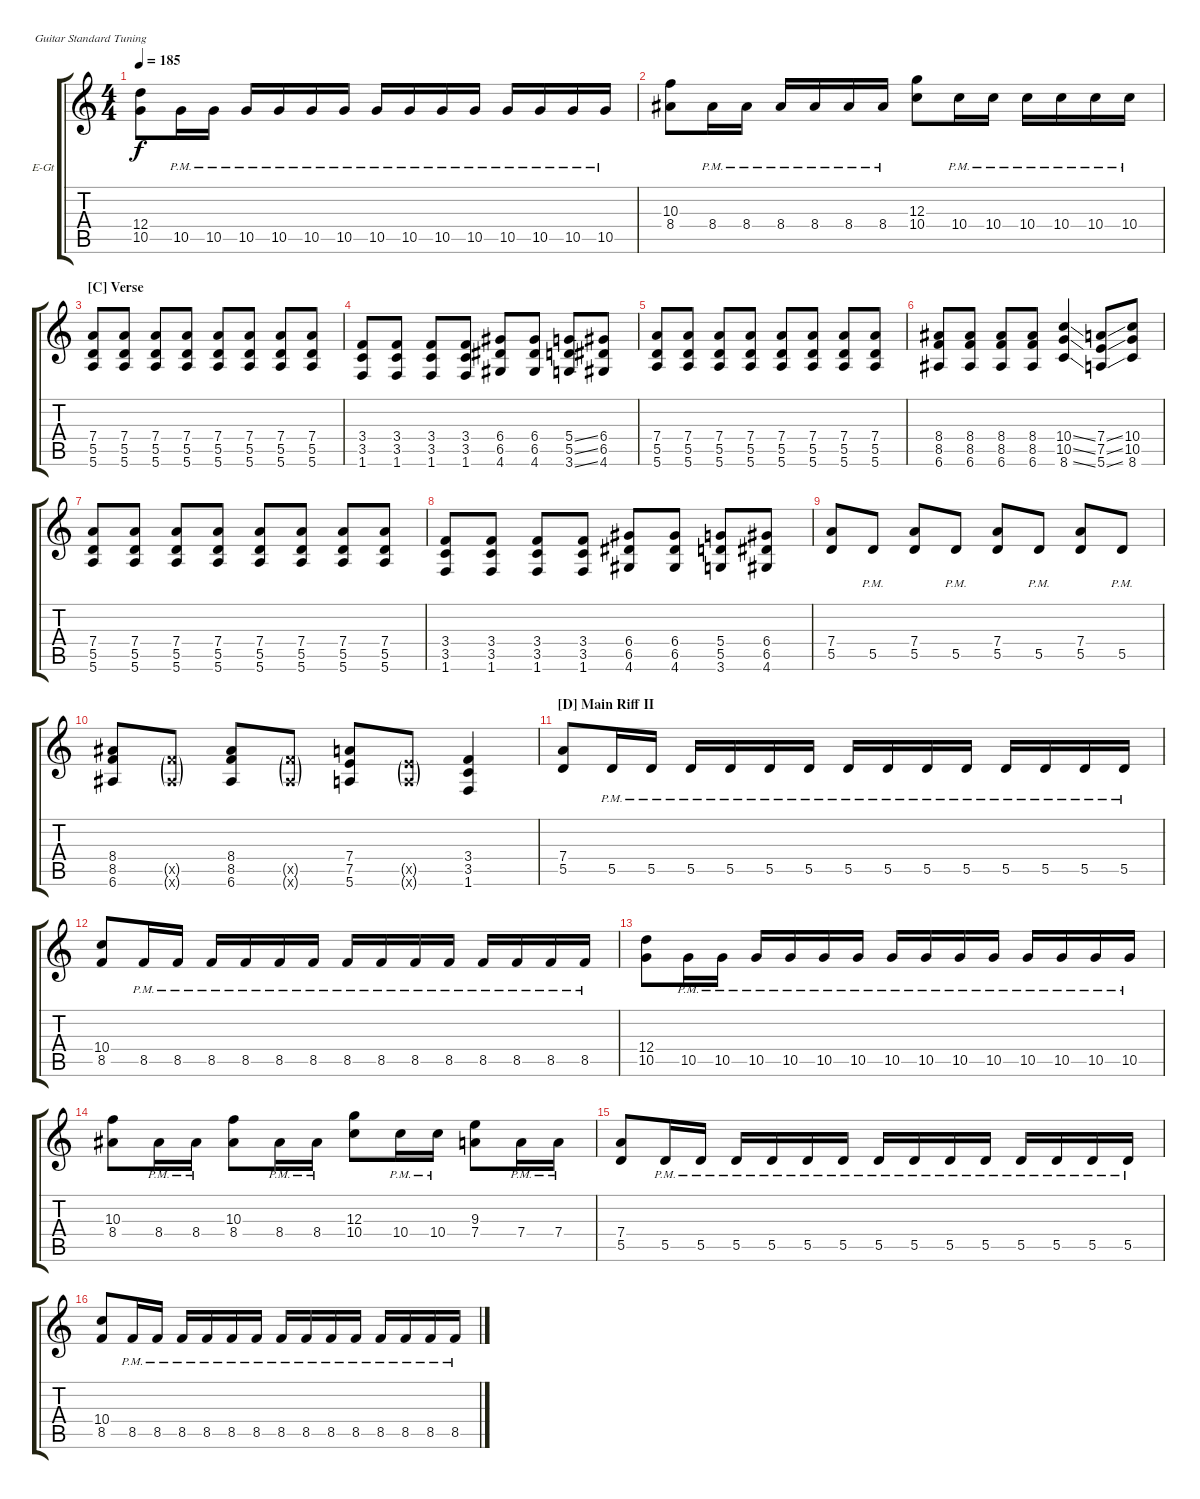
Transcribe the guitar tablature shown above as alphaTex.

\defaultSystemsLayout 4
\bracketExtendMode groupsimilarinstruments
\firstSystemTrackNameOrientation horizontal
\otherSystemsTrackNameOrientation horizontal
\track ("Standard Tuning Arr." "E-Gt") {mute instrument electricguitarclean}
\staff {score tabs}
\tuning (E4 B3 G3 D3 A2 E2)
\ts (4 4)
\tempo 185
\clef g2
\scale
0.333333
\ks c
(12.4 10.5).8{dy f} 10.5{pm}.16 10.5{pm}.16 10.5{pm}.16 10.5{pm}.16 10.5{pm}.16 10.5{pm}.16 10.5{pm}.16 10.5{pm}.16 10.5{pm}.16 10.5{pm}.16 10.5{pm}.16 10.5{pm}.16 10.5{pm}.16 10.5{pm}.16 |
\scale
0.333333 (8.4 10.3).8 8.4{pm}.16 8.4{pm}.16 8.4{pm}.16 8.4{pm}.16 8.4{pm}.16 8.4{pm}.16 (12.3 10.4).8 10.4{pm}.16 10.4{pm}.16 10.4{pm}.16 10.4{pm}.16 10.4{pm}.16 10.4{pm}.16 |
\section ("C" "Verse")
\scale
0.333333 (5.5 7.4 5.6).8 (5.5 7.4 5.6).8 (5.5 7.4 5.6).8 (5.5 7.4 5.6).8 (5.5 7.4 5.6).8 (5.5 7.4 5.6).8 (5.5 7.4 5.6).8 (5.5 7.4 5.6).8 |
\scale
0.333333 (3.5 3.4 1.6).8 (3.5 3.4 1.6).8 (3.5 3.4 1.6).8 (3.5 3.4 1.6).8 (4.6 6.4 6.5).8 (4.6 6.4 6.5).8 (3.6{ss} 5.4{ss} 5.5{ss}).8 (4.6 6.4 6.5).8 |
\scale
0.333333 (5.5 7.4 5.6).8 (5.5 7.4 5.6).8 (5.5 7.4 5.6).8 (5.5 7.4 5.6).8 (5.5 7.4 5.6).8 (5.5 7.4 5.6).8 (5.5 7.4 5.6).8 (5.5 7.4 5.6).8 |
\scale
0.333333 (8.5 8.4 6.6).8 (8.5 8.4 6.6).8 (8.5 8.4 6.6).8 (8.5 8.4 6.6).8 (8.6{ss} 10.4{ss} 10.5{ss}).4 (7.5{ss} 7.4{ss} 5.6{ss}).8 (10.5 8.6 10.4).8 |
\scale
0.333333 (5.5 7.4 5.6).8 (5.5 7.4 5.6).8 (5.5 7.4 5.6).8 (5.5 7.4 5.6).8 (5.5 7.4 5.6).8 (5.5 7.4 5.6).8 (5.5 7.4 5.6).8 (5.5 7.4 5.6).8 |
\scale
0.333333 (3.5 3.4 1.6).8 (3.5 3.4 1.6).8 (3.5 3.4 1.6).8 (3.5 3.4 1.6).8 (4.6 6.4 6.5).8 (4.6 6.4 6.5).8 (3.6 5.4 5.5).8 (4.6 6.4 6.5).8 |
\scale
0.333333 (5.5 7.4).8 5.5{pm}.8 (5.5 7.4).8 5.5{pm}.8 (5.5 7.4).8 5.5{pm}.8 (5.5 7.4).8 5.5{pm}.8 |
\scale
0.333333 (6.6 8.5 8.4).8 (6.6{g x} 8.5{g x}).8 (6.6 8.5 8.4).8 (6.6{g x} 8.5{g x}).8 (5.6 7.5 7.4).8 (5.6{g x} 7.5{g x}).8 (1.6 3.5 3.4).4 |
\section ("D" "Main Riff II")
\scale
0.333333 (5.5 7.4).8 5.5{pm}.16 5.5{pm}.16 5.5{pm}.16 5.5{pm}.16 5.5{pm}.16 5.5{pm}.16 5.5{pm}.16 5.5{pm}.16 5.5{pm}.16 5.5{pm}.16 5.5{pm}.16 5.5{pm}.16 5.5{pm}.16 5.5{pm}.16 |
\scale
0.333333 (8.5 10.4).8 8.5{pm}.16 8.5{pm}.16 8.5{pm}.16 8.5{pm}.16 8.5{pm}.16 8.5{pm}.16 8.5{pm}.16 8.5{pm}.16 8.5{pm}.16 8.5{pm}.16 8.5{pm}.16 8.5{pm}.16 8.5{pm}.16 8.5{pm}.16 |
\scale
0.333333 (12.4 10.5).8 10.5{pm}.16 10.5{pm}.16 10.5{pm}.16 10.5{pm}.16 10.5{pm}.16 10.5{pm}.16 10.5{pm}.16 10.5{pm}.16 10.5{pm}.16 10.5{pm}.16 10.5{pm}.16 10.5{pm}.16 10.5{pm}.16 10.5{pm}.16 |
\scale
0.333333 (8.4 10.3).8 8.4{pm}.16 8.4{pm}.16 (8.4 10.3).8 8.4{pm}.16 8.4{pm}.16 (12.3 10.4).8 10.4{pm}.16 10.4{pm}.16 (7.4 9.3).8 7.4{pm}.16 7.4{pm}.16 |
\scale
0.333333 (5.5 7.4).8 5.5{pm}.16 5.5{pm}.16 5.5{pm}.16 5.5{pm}.16 5.5{pm}.16 5.5{pm}.16 5.5{pm}.16 5.5{pm}.16 5.5{pm}.16 5.5{pm}.16 5.5{pm}.16 5.5{pm}.16 5.5{pm}.16 5.5{pm}.16 |
\scale
0.333333 (8.5 10.4).8 8.5{pm}.16 8.5{pm}.16 8.5{pm}.16 8.5{pm}.16 8.5{pm}.16 8.5{pm}.16 8.5{pm}.16 8.5{pm}.16 8.5{pm}.16 8.5{pm}.16 8.5{pm}.16 8.5{pm}.16 8.5{pm}.16 8.5{pm}.16
